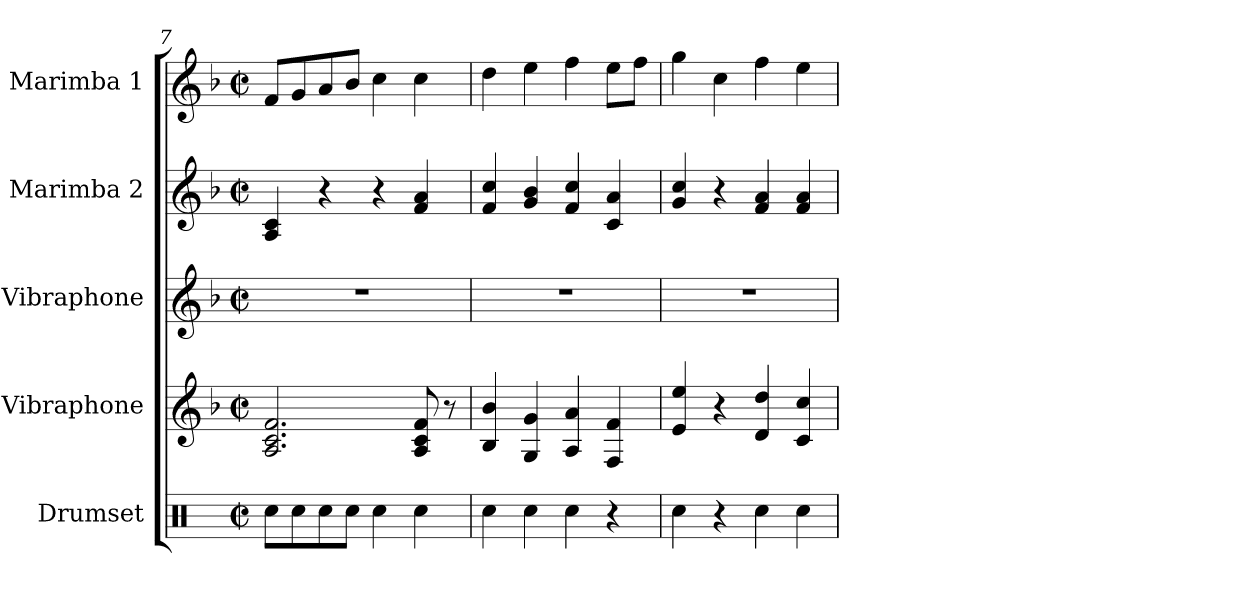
**kern	**kern	**kern	**kern	**kern
*part5	*part4	*part3	*part2	*part1
*staff5	*staff4	*staff3	*staff2	*staff1
*I"Drumset	*I"Vibraphone	*I"Vibraphone	*I"Marimba 2	*I"Marimba 1
*I'Drs.	*I'Vib.	*I'Vib.	*I'Mrm. 2	*I'Mrm. 1
!!LO:PB:g=z
*clefX	*clefG2	*clefG2	*clefG2	*clefG2
*k[]	*k[b-]	*k[b-]	*k[b-]	*k[b-]
*M2/2	*M2/2	*M2/2	*M2/2	*M2/2
*met(c|)	*met(c|)	*met(c|)	*met(c|)	*met(c|)
=7	=7	=7	=7	=7
8Rcc\L	2.A/ 2.c/ 2.f/	1r	4A/ 4c/	8f/L
8Rcc\	.	.	.	8g/
8Rcc\	.	.	4r	8a/
8Rcc\J	.	.	.	8b-/J
4Rcc\	.	.	4r	4cc\
4Rcc\	8A/ 8c/ 8f/	.	4f/ 4a/	4cc\
.	8r	.	.	.
=8	=8	=8	=8	=8
4Rcc\	4B-/ 4b-/	1r	4f/ 4cc/	4dd\
4Rcc\	4G/ 4g/	.	4g/ 4b-/	4ee\
4Rcc\	4A/ 4a/	.	4f/ 4cc/	4ff\
4r	4F/ 4f/	.	4c/ 4a/	8ee\L
.	.	.	.	8ff\J
=9	=9	=9	=9	=9
4Rcc\	4e/ 4ee/	1r	4g/ 4cc/	4gg\
4r	4r	.	4r	4cc\
4Rcc\	4d/ 4dd/	.	4f/ 4a/	4ff\
4Rcc\	4c/ 4cc/	.	4f/ 4a/	4ee\
=	=	=	=	=
*-	*-	*-	*-	*-
